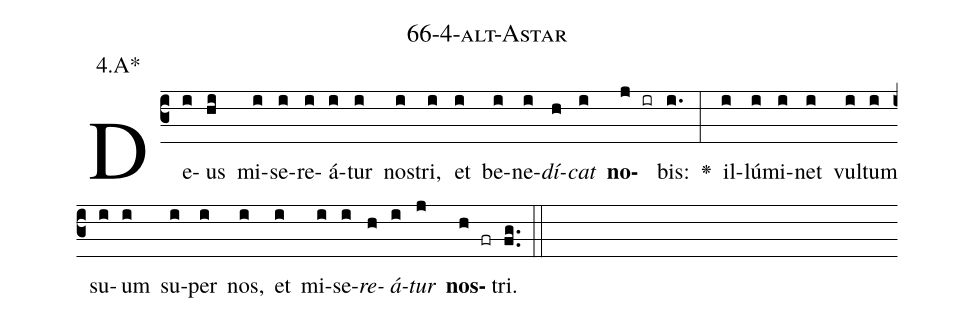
name: 66-4-alt-Astar;
annotation: 4.A*;
%%
(c3)De(i)us(hi) mi(i)se(i)re(i)á(i)tur(i) nos(i)tri,(i) et(i) be(i)ne(i)<i>dí</i>(h)<i>cat</i>(i) <b>no</b>(j ir)bis:(i.) <v>\greheightstar</v>(:) il(i)lú(i)mi(i)net(i) vul(i)tum(i) su(i)um(i) su(i)per(i) nos,(i) et(i) mi(i)se(i)<i>re</i>(h)<i>á</i>(i)<i>tur</i>(j) <b>nos</b>(h fr)tri.(fg..) (::)


%E(i) u(h) o(i) u(j) a(h) e.(fg..) (::)
